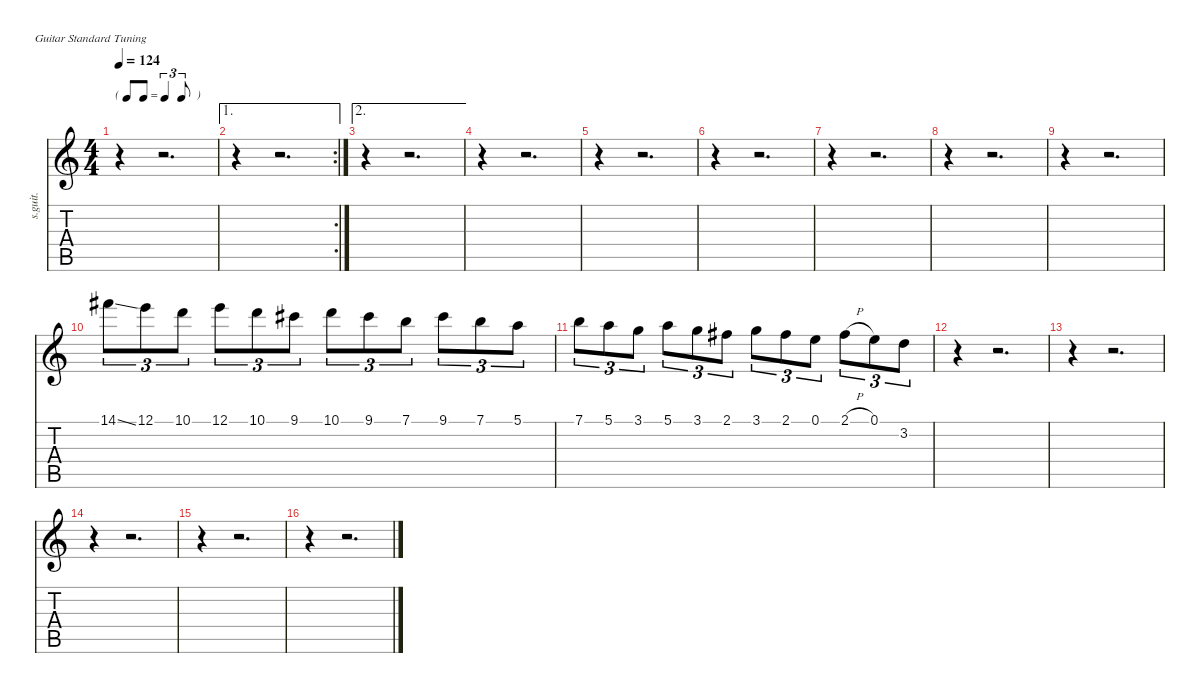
\defaultSystemsLayout 4
\hideDynamics
\bracketExtendMode nobrackets
\track ("Guitarra 3" "s.guit.") {instrument acousticguitarsteel}
\staff {score tabs}
\tuning (E4 B3 G3 D3 A2 E2)
\ts (4 4)
\tf triplet8th
\tempo 124
\clef g2
\ks c
r.4{dy f} r.2{d} |
\ae 1
\rc 2
r.4 r.2{d} |
\ae 2
r.4 r.2{d} |
r.4 r.2{d} |
r.4 r.2{d} |
r.4 r.2{d} |
r.4 r.2{d} |
r.4 r.2{d} |
r.4 r.2{d} |
14.1{ss acc #}.8{tu (3 2)} 12.1.8{tu (3 2)} 10.1.8{tu (3 2)} 12.1.8{tu (3 2)} 10.1.8{tu (3 2)} 9.1{acc #}.8{tu (3 2)} 10.1.8{tu (3 2)} 9.1{acc #}.8{tu (3 2)} 7.1.8{tu (3 2)} 9.1{acc #}.8{tu (3 2)} 7.1.8{tu (3 2)} 5.1.8{tu (3 2)} |
7.1.8{tu (3 2)} 5.1.8{tu (3 2)} 3.1.8{tu (3 2)} 5.1.8{tu (3 2)} 3.1.8{tu (3 2)} 2.1{acc #}.8{tu (3 2)} 3.1.8{tu (3 2)} 2.1{acc #}.8{tu (3 2)} 0.1.8{tu (3 2)} 2.1{h acc #}.8{tu (3 2)} 0.1.8{tu (3 2)} 3.2.8{tu (3 2)} |
r.4 r.2{d} |
r.4 r.2{d} |
r.4 r.2{d} |
r.4 r.2{d} |
r.4 r.2{d}
